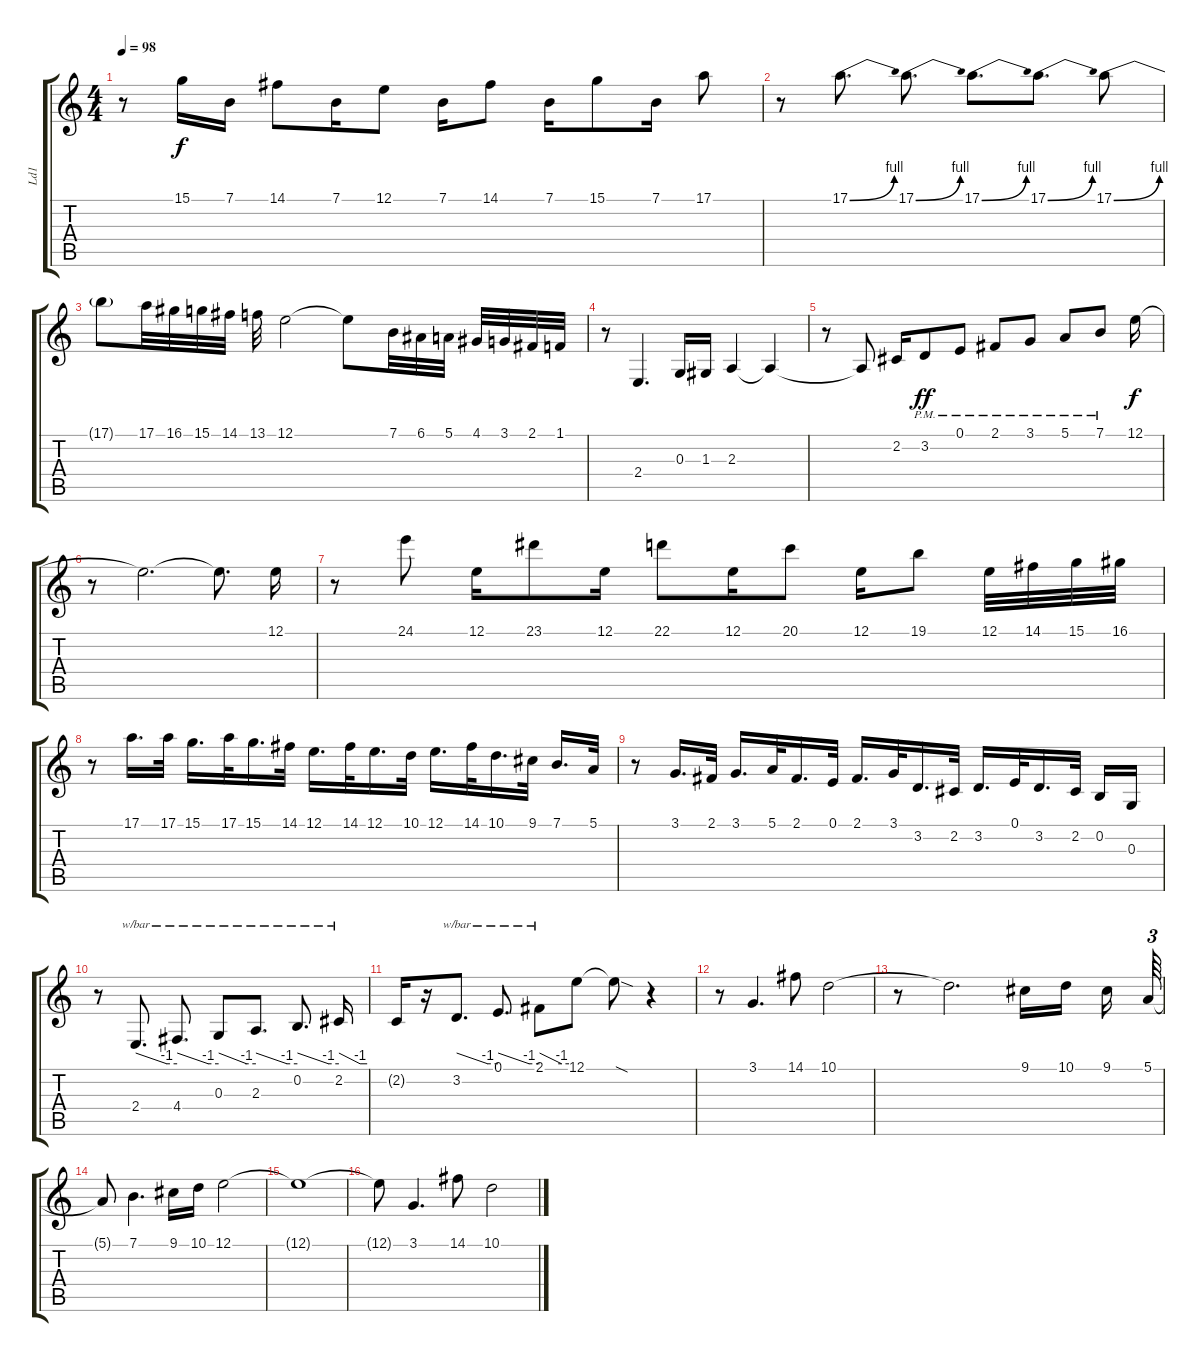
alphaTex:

\track ("Ld1" "Ld1") {instrument lead2sawtooth}
\staff {score tabs}
\tuning (E4 B3 G3 D3 A2 E2) {hide}
\ts (4 4)
\tempo 98
\clef g2
\ks c
r.8{dy f} 15.1{t}.16 7.1.16 14.1.8 7.1.16 12.1.8 7.1.16 14.1.8 7.1.16 15.1.8 7.1.16 17.1.8 |
r.8 17.1{be (bend 0 0 60 4)}.8{d} 17.1{be (bend 0 0 60 4)}.8{d} 17.1{be (bend 0 0 60 4)}.8{d} 17.1{be (bend 0 0 60 4)}.8{d} 17.1{be (bend 0 0 60 4)}.8 |
17.1{t}.8 17.1.32 16.1.32 15.1.32 14.1.32 13.1.32 12.1.2 12.1{t}.8 7.1.32 6.1.32 5.1.32 4.1.32 3.1.32 2.1.32 1.1.32 |
r.8 2.4.4{d} 0.3.16 1.3.16 2.3.4 2.3{t}.4 |
r.8 2.3{t}.8 2.2.16 3.2{pm}.8{dy ff} 0.1{pm}.8 2.1{pm}.8 3.1{pm}.8 5.1{pm}.8 7.1{pm}.8 12.1.16{dy f} |
r.8 12.1{t}.2{d} 12.1{t}.8{d} 12.1.16 |
r.8 24.1.8 12.1.16 23.1.8 12.1.16 22.1.8 12.1.16 20.1.8 12.1.16 19.1.8 12.1.32 14.1.32 15.1.32 16.1.32 |
r.8 17.1.16{d} 17.1.32 15.1.16{d} 17.1.32 15.1.16{d} 14.1.32 12.1.16{d} 14.1.32 12.1.16{d} 10.1.32 12.1.16{d} 14.1.32 10.1.16{d} 9.1.32 7.1.16{d} 5.1.32 |
r.8 3.1.16{d} 2.1.32 3.1.16{d} 5.1.32 2.1.16{d} 0.1.32 2.1.16{d} 3.1.32 3.2.16{d} 2.2.32 3.2.16{d} 0.1.32 3.2.16{d} 2.2.32 0.2.16 0.3.16 |
r.8 2.4.8{d tbe (custom default 0 0 45 -4 60 -4)} 4.4.8{d tbe (custom default 0 0 45 -4 60 -4)} 0.3.8{tbe (custom default 0 0 45 -4 60 -4)} 2.3.8{d tbe (custom default 0 0 45 -4 60 -4)} 0.2.8{d tbe (custom default 0 0 45 -4 60 -4)} 2.2.16{tbe (custom default 0 0 45 -4 60 -4)} |
2.2{t}.16 r.16 3.2.8{d tbe (custom default 0 0 45 -4 60 -4)} 0.1.8{d tbe (custom default 0 0 45 -4 60 -4)} 2.1.8{tbe (custom default 0 0 45 -4 60 -4)} 12.1.8 12.1{sod t}.8 r.4 |
r.8 3.1.4{d} 14.1.8 10.1.2 |
r.8 10.1{t}.2{d} 9.1.16 10.1.16 9.1.16 5.1.64{tu (3 2)} |
5.1{t}.8 7.1.4{d} 9.1.16 10.1.16 12.1.2 |
12.1{t}.1 |
12.1{t}.8 3.1.4{d} 14.1.8 10.1.2
